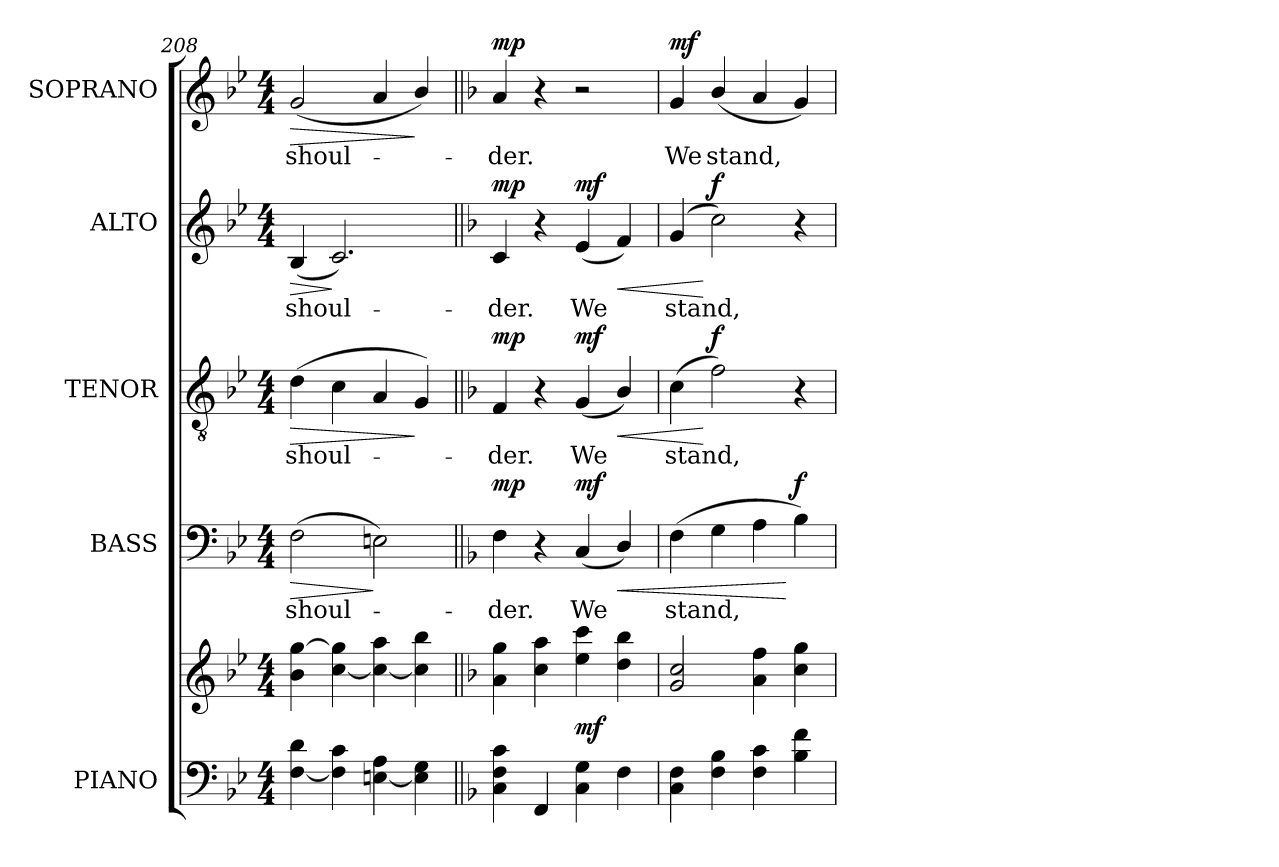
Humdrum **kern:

**kern	**kern	**dynam	**kern	**text	**dynam	**kern	**text	**dynam	**kern	**text	**dynam	**kern	**text	**dynam
*part5	*part5	*part5	*part4	*part4	*part4	*part3	*part3	*part3	*part2	*part2	*part2	*part1	*part1	*part1
*staff6	*staff5	*staff5/6	*staff4	*staff4	*staff4	*staff3	*staff3	*staff3	*staff2	*staff2	*staff2	*staff1	*staff1	*staff1
*I"PIANO	*	*	*I"BASS	*	*	*I"TENOR	*	*	*I"ALTO	*	*	*I"SOPRANO	*	*
*I'PNO.	*	*	*I'B.	*	*	*I'T.	*	*	*I'A.	*	*	*I'S.	*	*
*clefF4	*clefG2	*	*clefF4	*	*	*clefGv2	*	*	*clefG2	*	*	*clefG2	*	*
*	*	*	*	*	*	*ITrd7c12	*	*	*	*	*	*	*	*
*k[b-e-]	*k[b-e-]	*	*k[b-e-]	*	*	*k[b-e-]	*	*	*k[b-e-]	*	*	*k[b-e-]	*	*
*B-:	*B-:	*	*B-:	*	*	*B-:	*	*	*B-:	*	*	*B-:	*	*
*M4/4	*M4/4	*	*M4/4	*	*	*M4/4	*	*	*M4/4	*	*	*M4/4	*	*
=208	=208	=208	=208	=208	=208	=208	=208	=208	=208	=208	=208	=208	=208	=208
!	!	!	!	!LO:LY:b:color=#000000	!LO:HP:b	!	!	!	!	!	!	!	!	!
!	!	!	!	!	!	!	!LO:LY:b:color=#000000	!LO:HP:b	!	!	!	!	!	!
!	!	!	!	!	!	!	!	!	!	!LO:LY:b:color=#000000	!LO:HP:b	!	!	!
!	!	!	!	!	!	!	!	!	!	!	!	!	!LO:LY:b:color=#000000	!LO:HP:b
[4Fi\ 4di	4b-i\ [4ggi	.	(2Fi\	shoul-	>	(4Di\	shoul-	>	(4B-i/	shoul-	>	(2gi/	shoul-	>
4Fi\] 4ci	[4cci\ 4ggi]	.	.	.	.	4Ci\	.	.	2.ci/)	.	]	.	.	.
[4Eni\ 4Ai	4cci\_ 4aai	.	2Eni\)	.	]	4AAi/	.	.	.	.	.	4ai/	.	.
4Ei\] 4Gi	4cci\] 4bb-i	.	.	.	.	4GGi/)	.	]	.	.	.	4b-i/)	.	]
=209||	=209||	=209||	=209||	=209||	=209||	=209||	=209||	=209||	=209||	=209||	=209||	=209||	=209||	=209||
*k[b-]	*k[b-]	*	*k[b-]	*	*	*k[b-]	*	*	*k[b-]	*	*	*k[b-]	*	*
*F:	*F:	*	*F:	*	*	*F:	*	*	*F:	*	*	*F:	*	*
!	!	!	!	!LO:LY:b:color=#000000	!	!	!	!	!	!	!	!	!	!
!	!	!	!	!	!	!	!LO:LY:b:color=#000000	!	!	!	!	!	!	!
!	!	!	!	!	!	!	!	!	!	!LO:LY:b:color=#000000	!	!	!	!
!	!	!	!	!	!	!	!	!	!	!	!	!	!LO:LY:b:color=#000000	!
4Ci\ 4Fi 4ci	4ai\ 4ggi	.	4Fi\	-der.	mp	4FFi/	-der.	mp	4ci/	-der.	mp	4ai/	-der.	mp
4FFi/	4cci\ 4aai	.	4r	.	.	4r	.	.	4r	.	.	4r	.	.
!	!	!	!	!LO:LY:b:color=#000000	!	!	!	!	!	!	!	!	!	!
!	!	!	!	!	!	!	!LO:LY:b:color=#000000	!	!	!	!	!	!	!
!	!	!	!	!	!	!	!	!	!	!LO:LY:b:color=#000000	!	!	!	!
4Ci\ 4Gi	4eei\ 4ccci	mf	(4Ci/	We	mf	(4GGi/	We	mf	(4ei/	We	mf	2r	.	.
!	!	!	!	!	!LO:HP:b	!	!	!LO:HP:b	!	!	!LO:HP:b	!	!	!
4Fi\	4ddi\ 4bb-i	.	4Di/)	.	<	4BB-i/)	.	<	4fi/)	.	<	.	.	.
!!LO:LB:g=z
=210	=210	=210	=210	=210	=210	=210	=210	=210	=210	=210	=210	=210	=210	=210
!	!	!	!	!LO:LY:b:color=#000000	!	!	!	!	!	!	!	!	!	!
!	!	!	!	!	!	!	!LO:LY:b:color=#000000	!	!	!	!	!	!	!
!	!	!	!	!	!	!	!	!	!	!LO:LY:b:color=#000000	!	!	!	!
!	!	!	!	!	!	!	!	!	!	!	!	!	!LO:LY:b:color=#000000	!
4Ci\ 4Fi	2gi/ 2cci	.	(4Fi\	stand,	.	(4Ci\	stand,	.	(4gi/	stand,	.	4gi/	We	mf
!	!	!	!	!	!	!	!	!	!	!	!	!	!LO:LY:b:color=#000000	!
4Fi\ 4B-i	.	.	4Gi\	.	.	2Fi\)	.	[ f	2cci\)	.	[ f	(4b-i/	stand,	.
4Fi\ 4ci	4ai\ 4ffi	.	4Ai\	.	.	.	.	.	.	.	.	4ai/	.	.
4B-i\ 4fi	4cci\ 4ggi	.	4B-i\)	.	[ f	4r	.	.	4r	.	.	4gi/)	.	.
=	=	=	=	=	=	=	=	=	=	=	=	=	=	=
*-	*-	*-	*-	*-	*-	*-	*-	*-	*-	*-	*-	*-	*-	*-
